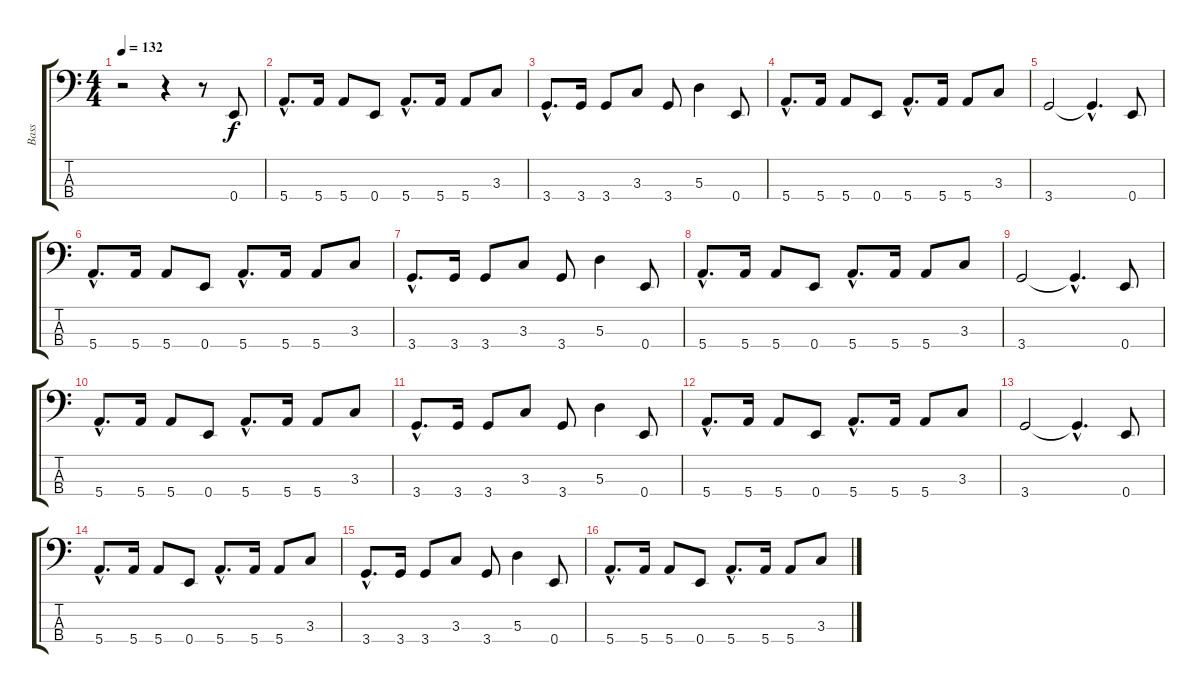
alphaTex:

\track ("Bass" "Bass") {instrument electricbassfinger}
\staff {score tabs}
\tuning (G2 D2 A1 E1) {hide}
\ts (4 4)
\tempo 132
\clef f4
\ks c
r.2{dy f instrument electricbassfinger} r.4 r.8 0.4.8 |
5.4{hac}.8{d} 5.4.16 5.4.8 0.4.8 5.4{hac}.8{d} 5.4.16 5.4.8 3.3.8 |
3.4{hac}.8{d} 3.4.16 3.4.8 3.3.8 3.4.8 5.3.4 0.4.8 |
5.4{hac}.8{d} 5.4.16 5.4.8 0.4.8 5.4{hac}.8{d} 5.4.16 5.4.8 3.3.8 |
3.4.2 3.4{hac t}.4{d} 0.4.8 |
5.4{hac}.8{d} 5.4.16 5.4.8 0.4.8 5.4{hac}.8{d} 5.4.16 5.4.8 3.3.8 |
3.4{hac}.8{d} 3.4.16 3.4.8 3.3.8 3.4.8 5.3.4 0.4.8 |
5.4{hac}.8{d} 5.4.16 5.4.8 0.4.8 5.4{hac}.8{d} 5.4.16 5.4.8 3.3.8 |
3.4.2 3.4{hac t}.4{d} 0.4.8 |
5.4{hac}.8{d} 5.4.16 5.4.8 0.4.8 5.4{hac}.8{d} 5.4.16 5.4.8 3.3.8 |
3.4{hac}.8{d} 3.4.16 3.4.8 3.3.8 3.4.8 5.3.4 0.4.8 |
5.4{hac}.8{d} 5.4.16 5.4.8 0.4.8 5.4{hac}.8{d} 5.4.16 5.4.8 3.3.8 |
3.4.2 3.4{hac t}.4{d} 0.4.8 |
5.4{hac}.8{d} 5.4.16 5.4.8 0.4.8 5.4{hac}.8{d} 5.4.16 5.4.8 3.3.8 |
3.4{hac}.8{d} 3.4.16 3.4.8 3.3.8 3.4.8 5.3.4 0.4.8 |
5.4{hac}.8{d} 5.4.16 5.4.8 0.4.8 5.4{hac}.8{d} 5.4.16 5.4.8 3.3.8
